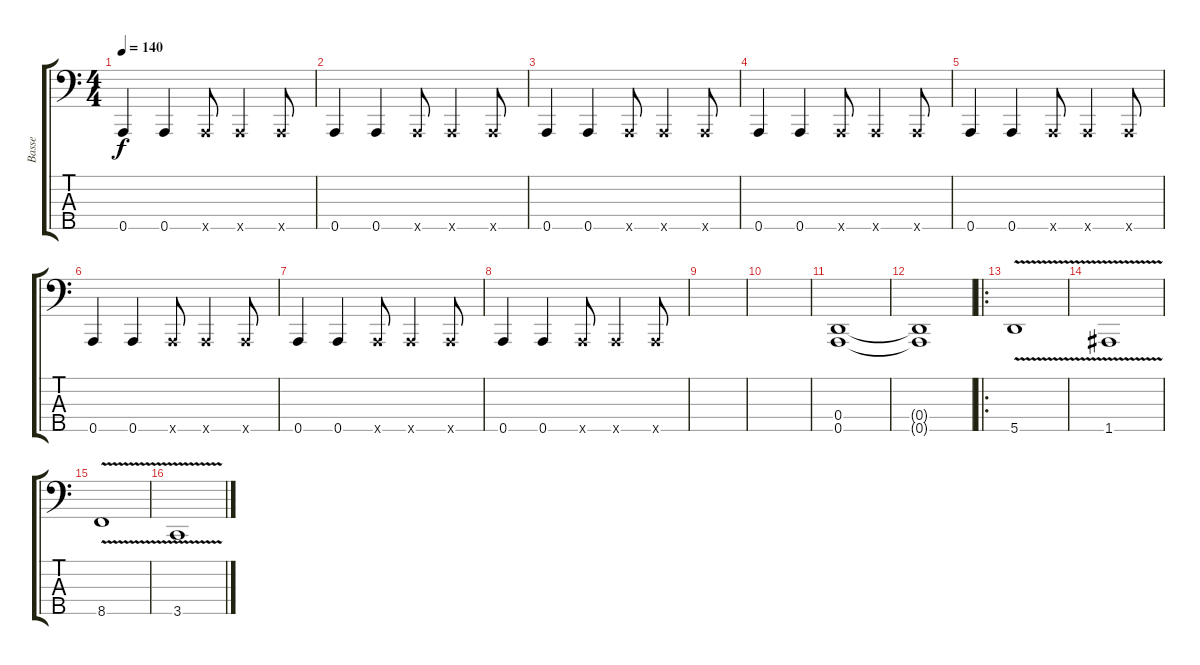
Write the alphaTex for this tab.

\track ("Basse" "Basse") {instrument slapbass1}
\staff {score tabs}
\tuning (F2 C2 G1 D1 A0) {hide}
\ts (4 4)
\tempo 140
\clef f4
\ks c
0.5.4{dy f} 0.5.4 0.5{x}.8 0.5{x}.4 0.5{x}.8 |
0.5.4 0.5.4 0.5{x}.8 0.5{x}.4 0.5{x}.8 |
0.5.4 0.5.4 0.5{x}.8 0.5{x}.4 0.5{x}.8 |
0.5.4 0.5.4 0.5{x}.8 0.5{x}.4 0.5{x}.8 |
0.5.4 0.5.4 0.5{x}.8 0.5{x}.4 0.5{x}.8 |
0.5.4 0.5.4 0.5{x}.8 0.5{x}.4 0.5{x}.8 |
0.5.4 0.5.4 0.5{x}.8 0.5{x}.4 0.5{x}.8 |
0.5.4 0.5.4 0.5{x}.8 0.5{x}.4 0.5{x}.8 |
|
|
(0.4 0.5).1{volume 16 instrument lead8bassandlead} |
(0.4{t} 0.5{t}).1 |
\ro
5.5{v}.1{instrument slapbass1} |
1.5{v}.1 |
8.5{v}.1 |
3.5{v}.1
